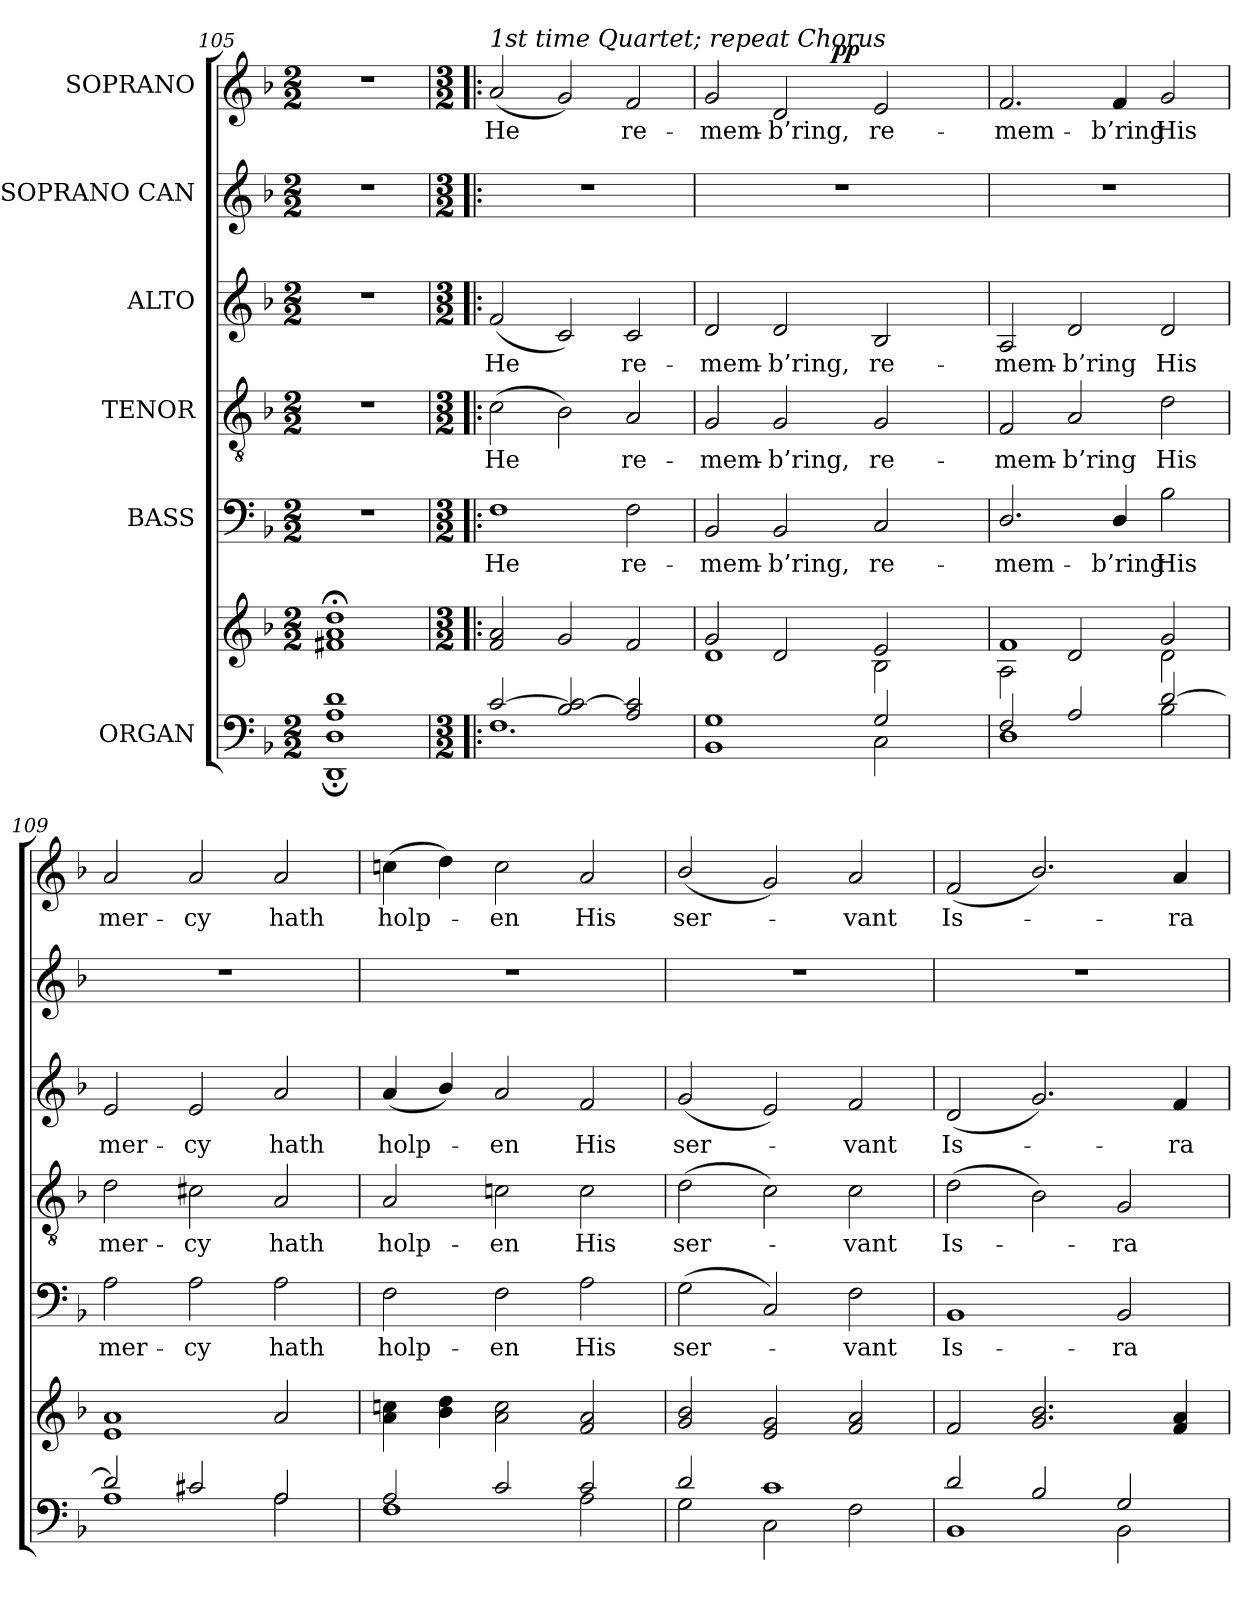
**kern	**kern	**kern	**text	**kern	**text	**kern	**text	**kern	**kern	**text	**dynam
*part6	*part6	*part5	*part5	*part4	*part4	*part3	*part3	*part2	*part1	*part1	*part1
*staff7	*staff6	*staff5	*staff5	*staff4	*staff4	*staff3	*staff3	*staff2	*staff1	*staff1	*staff1
*I"ORGAN	*	*I"BASS	*	*I"TENOR	*	*I"ALTO	*	*I"SOPRANO CAN	*I"SOPRANO	*	*
*clefF4	*clefG2	*clefF4	*	*clefGv2	*	*clefG2	*	*clefG2	*clefG2	*	*
*	*	*	*	*ITrd7c12	*	*	*	*	*	*	*
*k[b-]	*k[b-]	*k[b-]	*	*k[b-]	*	*k[b-]	*	*k[b-]	*k[b-]	*	*
*d:	*d:	*d:	*	*d:	*	*d:	*	*d:	*d:	*	*
*M2/2	*M2/2	*M2/2	*	*M2/2	*	*M2/2	*	*M2/2	*M2/2	*	*
=105	=105	=105	=105	=105	=105	=105	=105	=105	=105	=105	=105
*^	*	*	*	*	*	*	*	*	*	*	*
1Ai 1di	1DDi; 1Di;	1f#Xi; 1ai; 1ddi;	1r	.	1r	.	1r	.	1r	1r	.	.
!!LO:LB:g=z
=106!|:	=106!|:	=106!|:	=106!|:	=106!|:	=106!|:	=106!|:	=106!|:	=106!|:	=106!|:	=106!|:	=106!|:	=106!|:
*M3/2	*	*M3/2	*M3/2	*	*M3/2	*	*M3/2	*	*M3/2	*M3/2	*	*
!	!	!	!	!LO:LY:b:color=#000000	!	!	!	!	!	!	!	!
!	!	!	!	!	!	!LO:LY:b:color=#000000	!	!	!	!	!	!
!	!	!	!	!	!	!	!	!LO:LY:b:color=#000000	!LO:N:vis=1	!	!	!
!	!	!	!	!	!	!	!	!	!	!LO:TX:a:i:t=1st time Quartet; repeat Chorus	!	!
!	!	!	!	!	!	!	!	!	!	!	!LO:LY:b:color=#000000	!
[2ci/	1.Fi	2fi/ 2ai	1Fi	He	(2Ci\	He	(2fi/	He	1.r	(2ai/	He	.
2B-i/ 2ci_	.	2gi/	.	.	2BB-i\)	.	2ci/)	.	.	2gi/)	.	.
!	!	!	!	!LO:LY:b:color=#000000	!	!	!	!	!	!	!	!
!	!	!	!	!	!	!LO:LY:b:color=#000000	!	!	!	!	!	!
!	!	!	!	!	!	!	!	!LO:LY:b:color=#000000	!	!	!	!
!	!	!	!	!	!	!	!	!	!	!	!LO:LY:b:color=#000000	!
2Ai/ 2ci]	.	2fi/	2Fi\	re-	2AAi/	re-	2ci/	re-	.	2fi/	re-	.
=107	=107	=107	=107	=107	=107	=107	=107	=107	=107	=107	=107	=107
*	*	*^	*	*	*	*	*	*	*	*	*	*
!	!	!	!	!	!LO:LY:b:color=#000000	!	!	!	!	!	!	!	!
!	!	!	!	!	!	!	!LO:LY:b:color=#000000	!	!	!	!	!	!
!	!	!	!	!	!	!	!	!	!LO:LY:b:color=#000000	!LO:N:vis=1	!	!	!
!	!	!	!	!	!	!	!	!	!	!	!	!LO:LY:b:color=#000000	!
*	*	*	*	*	*	*	*	*	*	*	*^	*	*
1Gi	1BB-i	2gi/	1di	2BB-i/	-mem-	2GGi/	-mem-	2di/	-mem-	1.r	2gi/	2ryy	-mem-	.
!	!	!	!	!	!LO:LY:b:color=#000000	!	!	!	!	!	!	!	!	!
!	!	!	!	!	!	!	!LO:LY:b:color=#000000	!	!	!	!	!	!	!
!	!	!	!	!	!	!	!	!	!LO:LY:b:color=#000000	!	!	!	!	!
!	!	!	!	!	!	!	!	!	!	!	!	!	!LO:LY:b:color=#000000	!
.	.	2di/	.	2BB-i/	-b’ring,	2GGi/	-b’ring,	2di/	-b’ring,	.	2di/	4ryy	-b’ring,	.
.	.	.	.	.	.	.	.	.	.	.	.	64ryy	.	.
.	.	.	.	.	.	.	.	.	.	.	.	256..ryy	.	.
.	.	.	.	.	.	.	.	.	.	.	.	2ryy	.	pp
!	!	!	!	!	!LO:LY:b:color=#000000	!	!	!	!	!	!	!	!	!
!	!	!	!	!	!	!	!LO:LY:b:color=#000000	!	!	!	!	!	!	!
!	!	!	!	!	!	!	!	!	!LO:LY:b:color=#000000	!	!	!	!	!
!	!	!	!	!	!	!	!	!	!	!	!	!	!LO:LY:b:color=#000000	!
2Gi/	2Ci\	2ei/	2B-i\	2Ci/	re-	2GGi/	re-	2B-i/	re-	.	2ei/	.	re-	.
.	.	.	.	.	.	.	.	.	.	.	.	8ryy	.	.
.	.	.	.	.	.	.	.	.	.	.	.	16ryy	.	.
.	.	.	.	.	.	.	.	.	.	.	.	32ryy	.	.
.	.	.	.	.	.	.	.	.	.	.	.	128ryy	.	.
.	.	.	.	.	.	.	.	.	.	.	.	1024ryy	.	.
*	*	*	*	*	*	*	*	*	*	*	*v	*v	*	*
=108	=108	=108	=108	=108	=108	=108	=108	=108	=108	=108	=108	=108	=108
*	*	*	*	*	*	*	*	*	*	*	*^	*	*
!	!	!	!	!	!LO:LY:b:color=#000000	!	!	!	!	!	!	!	!	!
*	*	*	*	*	*	*	*	*	*	*	*v	*v	*	*
*	*	*	*	*	*	*	*	*	*	*	*^	*	*
!	!	!	!	!	!	!	!LO:LY:b:color=#000000	!	!	!	!	!	!	!
*	*	*	*	*	*	*	*	*	*	*	*v	*v	*	*
*	*	*	*	*	*	*	*	*	*	*	*^	*	*
!	!	!	!	!	!	!	!	!	!LO:LY:b:color=#000000	!LO:N:vis=1	!	!	!	!
*	*	*	*	*	*	*	*	*	*	*	*v	*v	*	*
*	*	*	*	*	*	*	*	*	*	*	*^	*	*
!	!	!	!	!	!	!	!	!	!	!	!	!	!LO:LY:b:color=#000000	!
*	*	*	*	*	*	*	*	*	*	*	*v	*v	*	*
2Fi/	1Di	1fi	2Ai\	2.Di/	-mem-	2FFi/	-mem-	2Ai/	-mem-	1.r	2.fi/	-mem-	.
!	!	!	!	!	!	!	!LO:LY:b:color=#000000	!	!	!	!	!	!
!	!	!	!	!	!	!	!	!	!LO:LY:b:color=#000000	!	!	!	!
2Ai/	.	.	2di/	.	.	2AAi/	-b’ring	2di/	-b’ring	.	.	.	.
!	!	!	!	!	!LO:LY:b:color=#000000	!	!	!	!	!	!	!	!
!	!	!	!	!	!	!	!	!	!	!	!	!LO:LY:b:color=#000000	!
.	.	.	.	4Di/	-b’ring	.	.	.	.	.	4fi/	-b’ring	.
!	!	!	!	!	!LO:LY:b:color=#000000	!	!	!	!	!	!	!	!
!	!	!	!	!	!	!	!LO:LY:b:color=#000000	!	!	!	!	!	!
!	!	!	!	!	!	!	!	!	!LO:LY:b:color=#000000	!	!	!	!
!	!	!	!	!	!	!	!	!	!	!	!	!LO:LY:b:color=#000000	!
[2di/	2B-i\	2gi/	2di\	2B-i\	His	2Di\	His	2di/	His	.	2gi/	His	.
*	*	*v	*v	*	*	*	*	*	*	*	*	*	*
=109	=109	=109	=109	=109	=109	=109	=109	=109	=109	=109	=109	=109
*	*	*^	*	*	*	*	*	*	*	*	*	*
!	!	!	!	!	!LO:LY:b:color=#000000	!	!	!	!	!	!	!	!
*	*	*v	*v	*	*	*	*	*	*	*	*	*	*
*	*	*^	*	*	*	*	*	*	*	*	*	*
!	!	!	!	!	!	!	!LO:LY:b:color=#000000	!	!	!	!	!	!
*	*	*v	*v	*	*	*	*	*	*	*	*	*	*
*	*	*^	*	*	*	*	*	*	*	*	*	*
!	!	!	!	!	!	!	!	!	!LO:LY:b:color=#000000	!LO:N:vis=1	!	!	!
*	*	*v	*v	*	*	*	*	*	*	*	*	*	*
*	*	*^	*	*	*	*	*	*	*	*	*	*
!	!	!	!	!	!	!	!	!	!	!	!	!LO:LY:b:color=#000000	!
*	*	*v	*v	*	*	*	*	*	*	*	*	*	*
2di/]	1Ai	1ei 1ai	2Ai\	mer-	2Di\	mer-	2ei/	mer-	1.r	2ai/	mer-	.
!	!	!	!	!LO:LY:b:color=#000000	!	!	!	!	!	!	!	!
!	!	!	!	!	!	!LO:LY:b:color=#000000	!	!	!	!	!	!
!	!	!	!	!	!	!	!	!LO:LY:b:color=#000000	!	!	!	!
!	!	!	!	!	!	!	!	!	!	!	!LO:LY:b:color=#000000	!
2c#Xi/	.	.	2Ai\	-cy	2C#Xi\	-cy	2ei/	-cy	.	2ai/	-cy	.
!	!	!	!	!LO:LY:b:color=#000000	!	!	!	!	!	!	!	!
!	!	!	!	!	!	!LO:LY:b:color=#000000	!	!	!	!	!	!
!	!	!	!	!	!	!	!	!LO:LY:b:color=#000000	!	!	!	!
!	!	!	!	!	!	!	!	!	!	!	!LO:LY:b:color=#000000	!
2Ai/	2Ai\	2ai/	2Ai\	hath	2AAi/	hath	2ai/	hath	.	2ai/	hath	.
=110	=110	=110	=110	=110	=110	=110	=110	=110	=110	=110	=110	=110
!	!	!	!	!LO:LY:b:color=#000000	!	!	!	!	!	!	!	!
!	!	!	!	!	!	!LO:LY:b:color=#000000	!	!	!	!	!	!
!	!	!	!	!	!	!	!	!LO:LY:b:color=#000000	!LO:N:vis=1	!	!	!
!	!	!	!	!	!	!	!	!	!	!	!LO:LY:b:color=#000000	!
2Ai/	1Fi	4ai\ 4ccni	2Fi\	holp-	2AAi/	holp-	(4ai/	holp-	1.r	(4ccni\	holp-	.
.	.	4b-i\ 4ddi	.	.	.	.	4b-i/)	.	.	4ddi\)	.	.
!	!	!	!	!LO:LY:b:color=#000000	!	!	!	!	!	!	!	!
!	!	!	!	!	!	!LO:LY:b:color=#000000	!	!	!	!	!	!
!	!	!	!	!	!	!	!	!LO:LY:b:color=#000000	!	!	!	!
!	!	!	!	!	!	!	!	!	!	!	!LO:LY:b:color=#000000	!
2ci/	.	2ai\ 2cci	2Fi\	-en	2Cni\	-en	2ai/	-en	.	2cci\	-en	.
!	!	!	!	!LO:LY:b:color=#000000	!	!	!	!	!	!	!	!
!	!	!	!	!	!	!LO:LY:b:color=#000000	!	!	!	!	!	!
!	!	!	!	!	!	!	!	!LO:LY:b:color=#000000	!	!	!	!
!	!	!	!	!	!	!	!	!	!	!	!LO:LY:b:color=#000000	!
2ci/	2Ai\	2fi/ 2ai	2Ai\	His	2Ci\	His	2fi/	His	.	2ai/	His	.
!!LO:PB:g=z
=111	=111	=111	=111	=111	=111	=111	=111	=111	=111	=111	=111	=111
!	!	!	!	!LO:LY:b:color=#000000	!	!	!	!	!	!	!	!
!	!	!	!	!	!	!LO:LY:b:color=#000000	!	!	!	!	!	!
!	!	!	!	!	!	!	!	!LO:LY:b:color=#000000	!LO:N:vis=1	!	!	!
!	!	!	!	!	!	!	!	!	!	!	!LO:LY:b:color=#000000	!
2di/	2Gi\	2gi/ 2b-i	(2Gi\	ser-	(2Di\	ser-	(2gi/	ser-	1.r	(2b-i/	ser-	.
1ci	2Ci\	2ei/ 2gi	2Ci/)	.	2Ci\)	.	2ei/)	.	.	2gi/)	.	.
!	!	!	!	!LO:LY:b:color=#000000	!	!	!	!	!	!	!	!
!	!	!	!	!	!	!LO:LY:b:color=#000000	!	!	!	!	!	!
!	!	!	!	!	!	!	!	!LO:LY:b:color=#000000	!	!	!	!
!	!	!	!	!	!	!	!	!	!	!	!LO:LY:b:color=#000000	!
.	2Fi\	2fi/ 2ai	2Fi\	-vant	2Ci\	-vant	2fi/	-vant	.	2ai/	-vant	.
=112	=112	=112	=112	=112	=112	=112	=112	=112	=112	=112	=112	=112
!	!	!	!	!LO:LY:b:color=#000000	!	!	!	!	!	!	!	!
!	!	!	!	!	!	!LO:LY:b:color=#000000	!	!	!	!	!	!
!	!	!	!	!	!	!	!	!LO:LY:b:color=#000000	!LO:N:vis=1	!	!	!
!	!	!	!	!	!	!	!	!	!	!	!LO:LY:b:color=#000000	!
2di/	1BB-i	2fi/	1BB-i	Is-	(2Di\	Is-	(2di/	Is-	1.r	(2fi/	Is-	.
2B-i/	.	2.gi/ 2.b-i	.	.	2BB-i\)	.	2.gi/)	.	.	2.b-i/)	.	.
!	!	!	!	!LO:LY:b:color=#000000	!	!	!	!	!	!	!	!
!	!	!	!	!	!	!LO:LY:b:color=#000000	!	!	!	!	!	!
2Gi/	2BB-i\	.	2BB-i/	-ra-	2GGi/	-ra-	.	.	.	.	.	.
!	!	!	!	!	!	!	!	!LO:LY:b:color=#000000	!	!	!	!
!	!	!	!	!	!	!	!	!	!	!	!LO:LY:b:color=#000000	!
.	.	4fi/ 4ai	.	.	.	.	4fi/	-ra-	.	4ai/	-ra-	.
*v	*v	*	*	*	*	*	*	*	*	*	*	*
=	=	=	=	=	=	=	=	=	=	=	=
*-	*-	*-	*-	*-	*-	*-	*-	*-	*-	*-	*-
